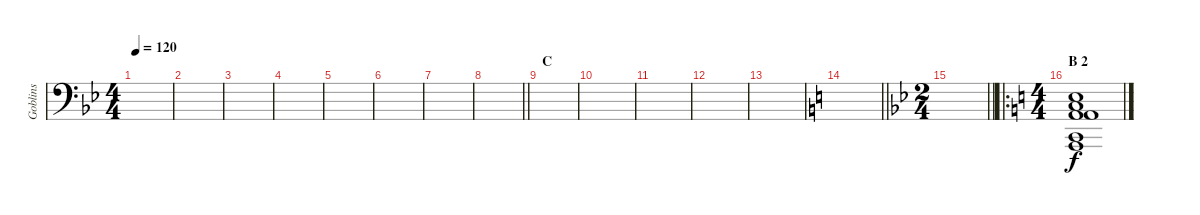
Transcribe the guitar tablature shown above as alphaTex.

\track ("Goblins" "Goblins") {instrument fx6goblins}
\staff {score}
\tuning (E3 B2 G2 G2 A1 E1) {hide}
\ts (4 4)
\tempo 120
\clef f4
\ks gminor
|
|
|
|
|
|
|
\barLineRight lightlight
|
\section ("" "C")
|
|
|
|
|
\barLineRight lightlight
\ks aminor
|
\ts (2 4)
\barLineRight lightlight
\ks gminor
|
\ro
\ts (4 4)
\section ("" "B 2")
\ks c
(0.1 1.2 2.3 2.4 3.5 5.6).1
